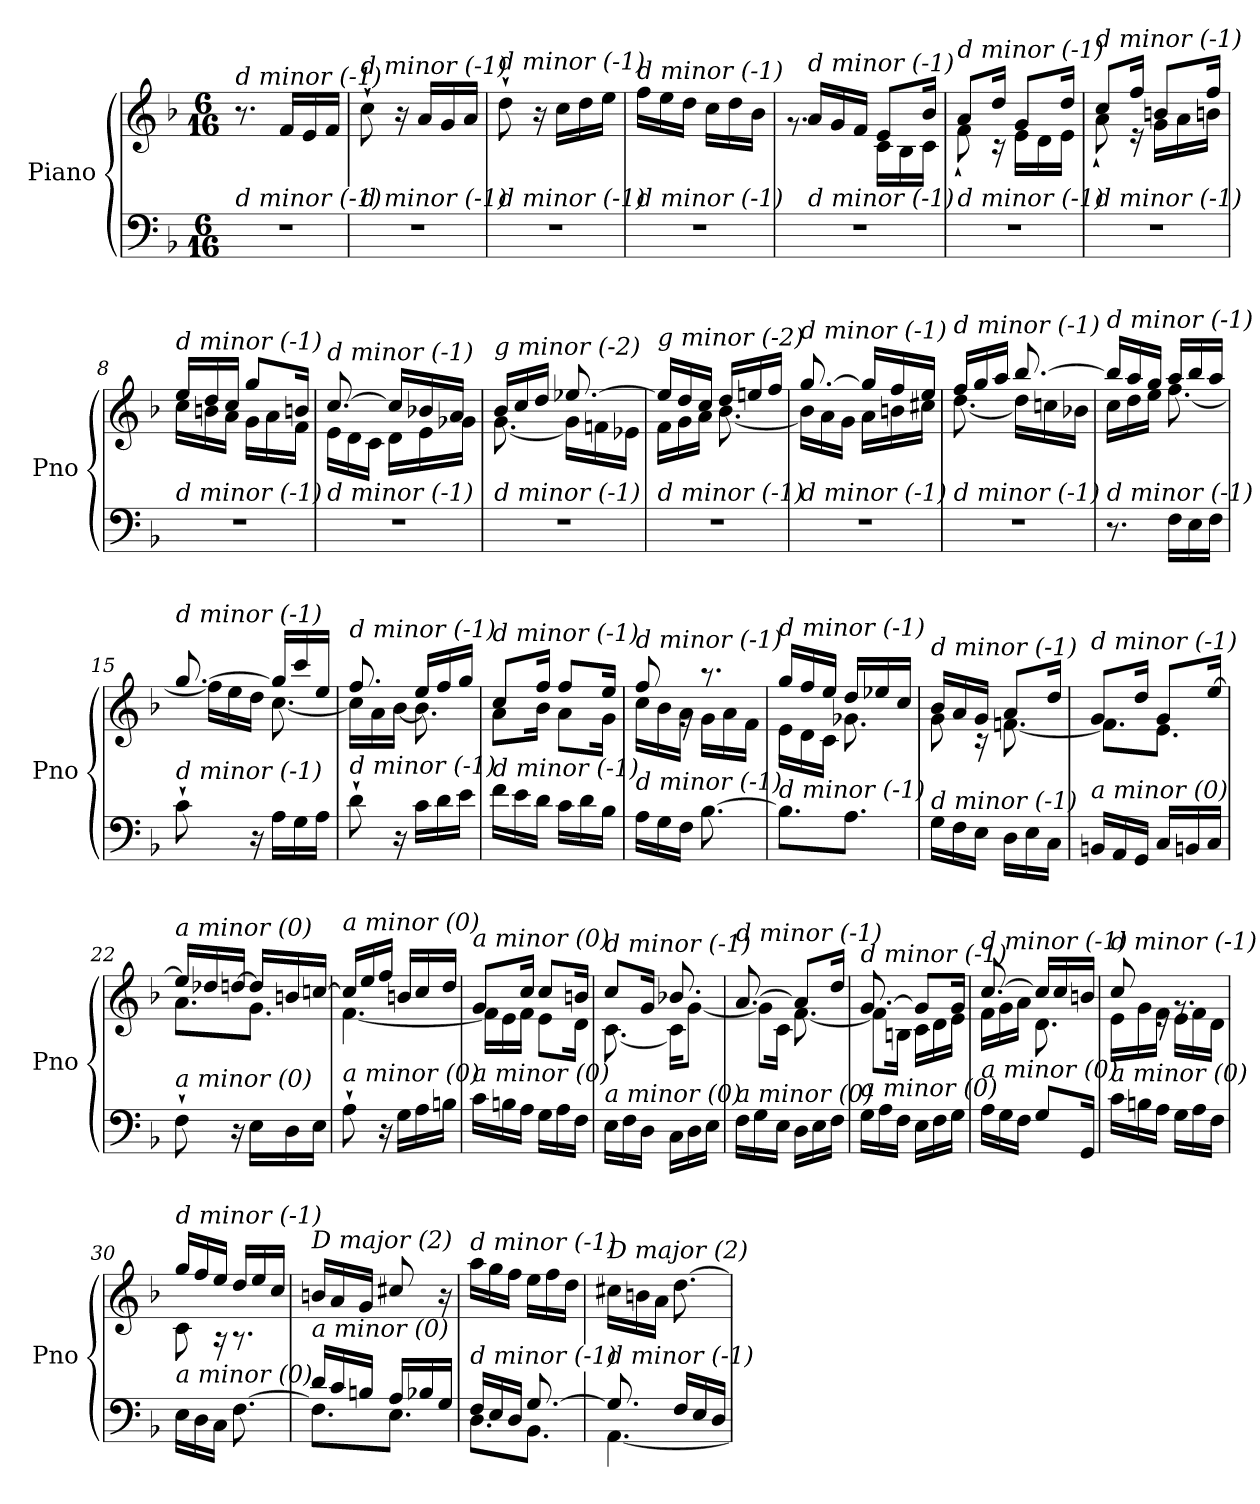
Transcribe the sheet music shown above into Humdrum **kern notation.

**kern	**kern
*part1	*part1
*staff2	*staff1
*I"Piano	*
*I'Pno	*
*clefF4	*clefG2
*k[b-]	*k[b-]
*M6/16	*M6/16
=1	=1
!	!LO:TX:i:t=d minor (-1)
!LO:TX:i:t=d minor (-1)	!
4.r	8.r
.	16f/LL
.	16e/
.	16f/JJ
=2	=2
!	!LO:TX:i:t=d minor (-1)
!LO:TX:i:t=d minor (-1)	!
4.r	8cc`\
.	16r
.	16a/LL
.	16g/
.	16a/JJ
=3	=3
!	!LO:TX:i:t=d minor (-1)
!LO:TX:i:t=d minor (-1)	!
4.r	8dd`\
.	16r
.	16cc\LL
.	16dd\
.	16ee\JJ
=4	=4
!	!LO:TX:i:t=d minor (-1)
!LO:TX:i:t=d minor (-1)	!
4.r	16ff\LL
.	16ee\
.	16dd\JJ
.	16cc\LL
.	16dd\
.	16b-\JJ
=5	=5
*	*^
!	!LO:TX:i:t=d minor (-1)	!
!LO:TX:i:t=d minor (-1)	!	!
4.r	16a/LL	8.rg
.	16g/	.
.	16f/JJ	.
.	8e/L	16c\LL
.	.	16B-\
.	16b-/Jk	16c\JJ
=6	=6	=6
!	!LO:TX:i:t=d minor (-1)	!
!LO:TX:i:t=d minor (-1)	!	!
4.r	8a/L	8f`\
.	16dd/Jk	16r
.	8g/L	16e\LL
.	.	16d\
.	16dd/Jk	16e\JJ
=7	=7	=7
!	!LO:TX:i:t=d minor (-1)	!
!LO:TX:i:t=d minor (-1)	!	!
4.r	8cc/L	8a`\
.	16ff/Jk	16r
.	8bn/L	16g\LL
.	.	16a\
.	16ff/Jk	16bn\JJ
!!LO:LB:g=z	!!
=8	=8	=8
!	!LO:TX:i:t=d minor (-1)	!
!LO:TX:i:t=d minor (-1)	!	!
4.r	16ee/LL	16cc\LL
.	16dd/	16bn\
.	16cc/JJ	16a\JJ
.	8gg/L	16g\LL
.	.	16a\
.	16bn/Jk	16f\JJ
=9	=9	=9
!	!LO:TX:i:t=d minor (-1)	!
!LO:TX:i:t=d minor (-1)	!	!
4.r	[8.cc/	16e\LL
.	.	16d\
.	.	16c\JJ
.	16cc/LL]	16d\LL
.	16b-X/	16e\
.	16a/JJ	16g-Xi\JJ
=10	=10	=10
!	!LO:TX:i:t=g minor (-2)	!
!LO:TX:i:t=d minor (-1)	!	!
4.r	16b-/LL	[8.g\
.	16cc/	.
.	16dd/JJ	.
.	[8.ee-X/	16g\LL]
.	.	16fn\
.	.	16e-X\JJ
=11	=11	=11
!	!LO:TX:i:t=g minor (-2)	!
!LO:TX:i:t=d minor (-1)	!	!
4.r	16ee-/LL]	16f\LL
.	16dd/	16g\
.	16cc/JJ	16a\JJ
.	16dd/LL	[8.b-\
.	16een/	.
.	16ff/JJ	.
=12	=12	=12
!	!LO:TX:i:t=d minor (-1)	!
!LO:TX:i:t=d minor (-1)	!	!
4.r	[8.gg/	16b-\LL]
.	.	16a\
.	.	16g\JJ
.	16gg/LL]	16a\LL
.	16ff/	16bn\
.	16ee/JJ	16cc#X\JJ
=13	=13	=13
!	!LO:TX:i:t=d minor (-1)	!
!LO:TX:i:t=d minor (-1)	!	!
4.r	16ff/LL	[8.dd\
.	16gg/	.
.	16aa/JJ	.
.	[8.bb-/	16dd\LL]
.	.	16ccn\
.	.	16b-X\JJ
!!LO:LB:g=z	!!
=14	=14	=14
!	!LO:TX:i:t=d minor (-1)	!
!LO:TX:i:t=d minor (-1)	!	!
8.r	16bb-/LL]	16cc\LL
.	16aa/	16dd\
.	16gg/JJ	16ee\JJ
16F\LL	16aa/LL	[8.ff\
16E\	16bb-/	.
16F\JJ	16aa/JJ	.
=15	=15	=15
!	!LO:TX:i:t=d minor (-1)	!
!LO:TX:i:t=d minor (-1)	!	!
8c`\	[8.gg/	16ff\LL]
.	.	16ee\
16r	.	16dd\JJ
16A\LL	16gg/LL]	[8.cc\
16G\	16ccc/	.
16A\JJ	16ee/JJ	.
=16	=16	=16
!	!LO:TX:i:t=d minor (-1)	!
!LO:TX:i:t=d minor (-1)	!	!
8d`\	8.ff/	16cc\LL]
.	.	16a\
16r	.	[16b-\JJ
16c\LL	16ee/LL	8.b-\]
16d\	16ff/	.
16e\JJ	16gg/JJ	.
=17	=17	=17
!	!LO:TX:i:t=d minor (-1)	!
!LO:TX:i:t=d minor (-1)	!	!
16f\LL	8cc/L	8a\L
16e\	.	.
16d\JJ	16ff/Jk	16b-\Jk
16c\LL	8ff/L	8a\L
16d\	.	.
16B-\JJ	16ee/Jk	16g\Jk
=18	=18	=18
!	!LO:TX:i:t=d minor (-1)	!
!LO:TX:i:t=d minor (-1)	!	!
16A\LL	8ff/	16cc\LL
16G\	.	16b-\
16F\JJ	16rg	16a\JJ
[8.B-\	8.r	16g\LL
.	.	16a\
.	.	16f\JJ
=19	=19	=19
!	!LO:TX:i:t=d minor (-1)	!
!LO:TX:i:t=d minor (-1)	!	!
8.B-\L]	16gg/LL	16e\LL
.	16ff/	16d\
.	16ee/JJ	16c\JJ
8.A\J	16dd/LL	8.g-Xi\
.	16ee-X/	.
.	16cc/JJ	.
!!LO:LB:g=z	!!
=20	=20	=20
!	!LO:TX:i:t=d minor (-1)	!
!LO:TX:i:t=d minor (-1)	!	!
16G\LL	16b-/LL	8g\
16F\	16a/	.
16E\JJ	16g/JJ	16r
16D\LL	8a/L	[8.fn\
16E\	.	.
16C\JJ	16dd/Jk	.
=21	=21	=21
!	!LO:TX:i:t=d minor (-1)	!
!LO:TX:i:t=a minor (0)	!	!
16BBn/LL	8g/L	8.f\L]
16AA/	.	.
16GG/JJ	16dd/Jk	.
16C/LL	8g/L	8.e\J
16BBn/	.	.
16C/JJ	[16ee/Jk	.
=22	=22	=22
!	!LO:TX:i:t=a minor (0)	!
!LO:TX:i:t=a minor (0)	!	!
8F`\	16ee/LL]	8.a\L
.	16dd-Xi/	.
16r	[16dd/JJ	.
16E\LL	16dd/LL]	8.g\J
16D\	16bn/	.
16E\JJ	[16ccn/JJ	.
=23	=23	=23
!	!LO:TX:i:t=a minor (0)	!
!LO:TX:i:t=a minor (0)	!	!
8A`\	16cc/LL]	[4.f\
.	16ee/	.
16r	16ff/JJ	.
16G\LL	16bn/LL	.
16A\	16cc/	.
16Bn\JJ	16dd/JJ	.
=24	=24	=24
!	!LO:TX:i:t=a minor (0)	!
!LO:TX:i:t=a minor (0)	!	!
16c\LL	8g/L	16f\LL]
16Bn\	.	16e\
16A\JJ	16cc/Jk	16f\JJ
16G\LL	8cc/L	8e\L
16A\	.	.
16F\JJ	16bn/Jk	16d\Jk
=25	=25	=25
!	!LO:TX:i:t=d minor (-1)	!
!LO:TX:i:t=a minor (0)	!	!
16E\LL	8cc/L	[8.c\
16F\	.	.
16D\JJ	16g/Jk	.
16C\LL	8.b-X/	16c\KL]
16D\	.	[8g\J
16E\JJ	.	.
!!LO:LB:g=z	!!
=26	=26	=26
!	!LO:TX:i:t=d minor (-1)	!
!LO:TX:i:t=a minor (0)	!	!
16F\LL	[8.a/	8g\L]
16G\	.	.
16E\JJ	.	16c\Jk
16D\LL	8a/L]	[8.f\
16E\	.	.
16F\JJ	16dd/Jk	.
=27	=27	=27
!	!LO:TX:i:t=d minor (-1)	!
!LO:TX:i:t=a minor (0)	!	!
16G\LL	[8.g/	8f\L]
16A\	.	.
16F\JJ	.	16Bn\Jk
16E\LL	8g/L]	16c\LL
16F\	.	16d\
16G\JJ	16g/Jk	16e\JJ
=28	=28	=28
!	!LO:TX:i:t=d minor (-1)	!
!LO:TX:i:t=a minor (0)	!	!
16A\LL	[8.cc/	16f\LL
16G\	.	16g\
16F\JJ	.	16a\JJ
8G\L	16cc/LL]	8.d\
.	16cc/	.
16GG/Jk	16bn/JJ	.
=29	=29	=29
!	!LO:TX:i:t=d minor (-1)	!
!LO:TX:i:t=a minor (0)	!	!
16c\LL	8cc/	16e\LL
16Bn\	.	16g\
16A\JJ	16re	16f\JJ
16G\LL	8.rg	16e\LL
16A\	.	16f\
16F\JJ	.	16d\JJ
=30	=30	=30
!	!LO:TX:i:t=d minor (-1)	!
!LO:TX:i:t=a minor (0)	!	!
16E\LL	16gg/LL	8c\
16D\	16ff/	.
16C\JJ	16ee/JJ	16r
[8.F\	16dd/LL	8.r
.	16ee/	.
.	16cc/JJ	.
*	*v	*v
=31	=31
*^	*
!	!	!LO:TX:i:t=D major (2)
!LO:TX:i:t=a minor (0)	!	!
16d/LL	8.F\L]	16bn/LL
16c/	.	16a/
16Bn/JJ	.	16g/JJ
16A/LL	8.E\J	8cc#X/
16B-X/	.	.
16G/JJ	.	16r
!!LO:PB:g=z
=32	=32	=32
!	!	!LO:TX:i:t=d minor (-1)
!LO:TX:i:t=d minor (-1)	!	!
16F/LL	8.D\L	16aa\LL
16E/	.	16gg\
16D/JJ	.	16ff\JJ
[8.G/	8.BB-\J	16ee\LL
.	.	16ff\
.	.	16dd\JJ
=33	=33	=33
!	!	!LO:TX:i:t=D major (2)
!LO:TX:i:t=d minor (-1)	!	!
8.G/]	[4.AA\	16cc#X\LL
.	.	16bn\
.	.	16a\JJ
16F/LL	.	[8.dd\
16E/	.	.
16D/JJ	.	.
*v	*v	*
=	=
*-	*-
